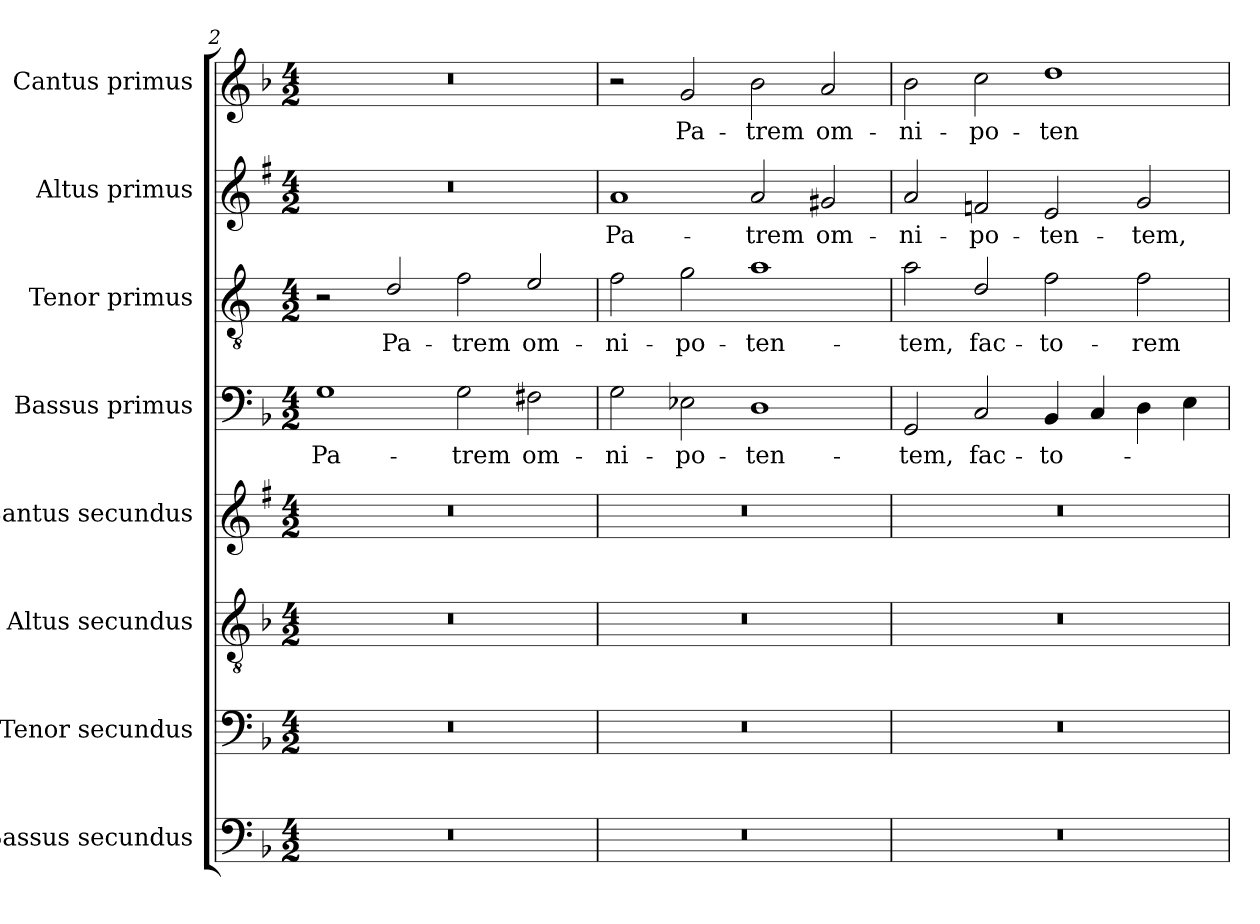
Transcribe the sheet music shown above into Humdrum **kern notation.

**kern	**kern	**kern	**kern	**kern	**text	**kern	**text	**kern	**text	**kern	**text
*part8	*part7	*part6	*part5	*part4	*part4	*part3	*part3	*part2	*part2	*part1	*part1
*staff8	*staff7	*staff6	*staff5	*staff4	*staff4	*staff3	*staff3	*staff2	*staff2	*staff1	*staff1
*I"Bassus secundus	*I"Tenor secundus	*I"Altus secundus	*I"Cantus secundus	*I"Bassus primus	*	*I"Tenor primus	*	*I"Altus primus	*	*I"Cantus primus	*
*I'B2	*I'T2	*I'A2	*I'C2	*I'B1	*	*I'T1	*	*I'A1	*	*I'C1	*
*clefF4	*clefF4	*clefGv2	*clefG2	*clefF4	*	*clefGv2	*	*clefG2	*	*clefG2	*
*	*	*	*ITrd1c2	*	*	*ITrd4c7	*	*ITrd1c2	*	*	*
*k[b-]	*k[b-]	*k[b-]	*k[b-]	*k[b-]	*	*k[b-]	*	*k[b-]	*	*k[b-]	*
*F:	*F:	*F:	*F:	*F:	*	*F:	*	*F:	*	*F:	*
*M4/2	*M4/2	*M4/2	*M4/2	*M4/2	*	*M4/2	*	*M4/2	*	*M4/2	*
=2	=2	=2	=2	=2	=2	=2	=2	=2	=2	=2	=2
!	!	!	!	!	!LO:LY:b	!	!	!	!	!	!
0r	0r	0r	0r	1G	Pa-	2r	.	0r	.	0r	.
!	!	!	!	!	!	!	!LO:LY:b	!	!	!	!
.	.	.	.	.	.	2G/	Pa-	.	.	.	.
!	!	!	!	!	!LO:LY:b	!	!LO:LY:b	!	!	!	!
.	.	.	.	2G\	-trem	2B-\	-trem	.	.	.	.
!	!	!	!	!	!LO:LY:b	!	!LO:LY:b	!	!	!	!
.	.	.	.	2F#X\	om-	2A/	om-	.	.	.	.
=3	=3	=3	=3	=3	=3	=3	=3	=3	=3	=3	=3
!	!	!	!	!	!LO:LY:b	!	!LO:LY:b	!	!LO:LY:b	!	!
0r	0r	0r	0r	2G\	-ni-	2B-\	-ni-	1g	Pa-	2r	.
!	!	!	!	!	!LO:LY:b	!	!LO:LY:b	!	!	!	!LO:LY:b
.	.	.	.	2E-X\	-po-	2c\	-po-	.	.	2g/	Pa-
!	!	!	!	!	!LO:LY:b	!	!LO:LY:b	!	!LO:LY:b	!	!LO:LY:b
.	.	.	.	1D	-ten-	1d	-ten-	2g/	-trem	2b-\	-trem
!	!	!	!	!	!	!	!	!	!LO:LY:b	!	!LO:LY:b
.	.	.	.	.	.	.	.	2f#X/	om-	2a/	om-
=4	=4	=4	=4	=4	=4	=4	=4	=4	=4	=4	=4
!	!	!	!	!	!LO:LY:b	!	!LO:LY:b	!	!LO:LY:b	!	!LO:LY:b
0r	0r	0r	0r	2GG/	-tem,	2d\	-tem,	2g/	-ni-	2b-\	-ni-
!	!	!	!	!	!LO:LY:b	!	!LO:LY:b	!	!LO:LY:b	!	!LO:LY:b
.	.	.	.	2C/	fac-	2G/	fac-	2e-X/	-po-	2cc\	-po-
!	!	!	!	!	!LO:LY:b	!	!LO:LY:b	!	!LO:LY:b	!	!LO:LY:b
.	.	.	.	4BB-/	-to-	2B-\	-to-	2d/	-ten-	1dd	-ten-
.	.	.	.	4C/	.	.	.	.	.	.	.
!	!	!	!	!	!	!	!LO:LY:b	!	!LO:LY:b	!	!
.	.	.	.	4D\	.	2B-\	-rem	2f/	-tem,	.	.
.	.	.	.	4E\	.	.	.	.	.	.	.
=	=	=	=	=	=	=	=	=	=	=	=
*-	*-	*-	*-	*-	*-	*-	*-	*-	*-	*-	*-
